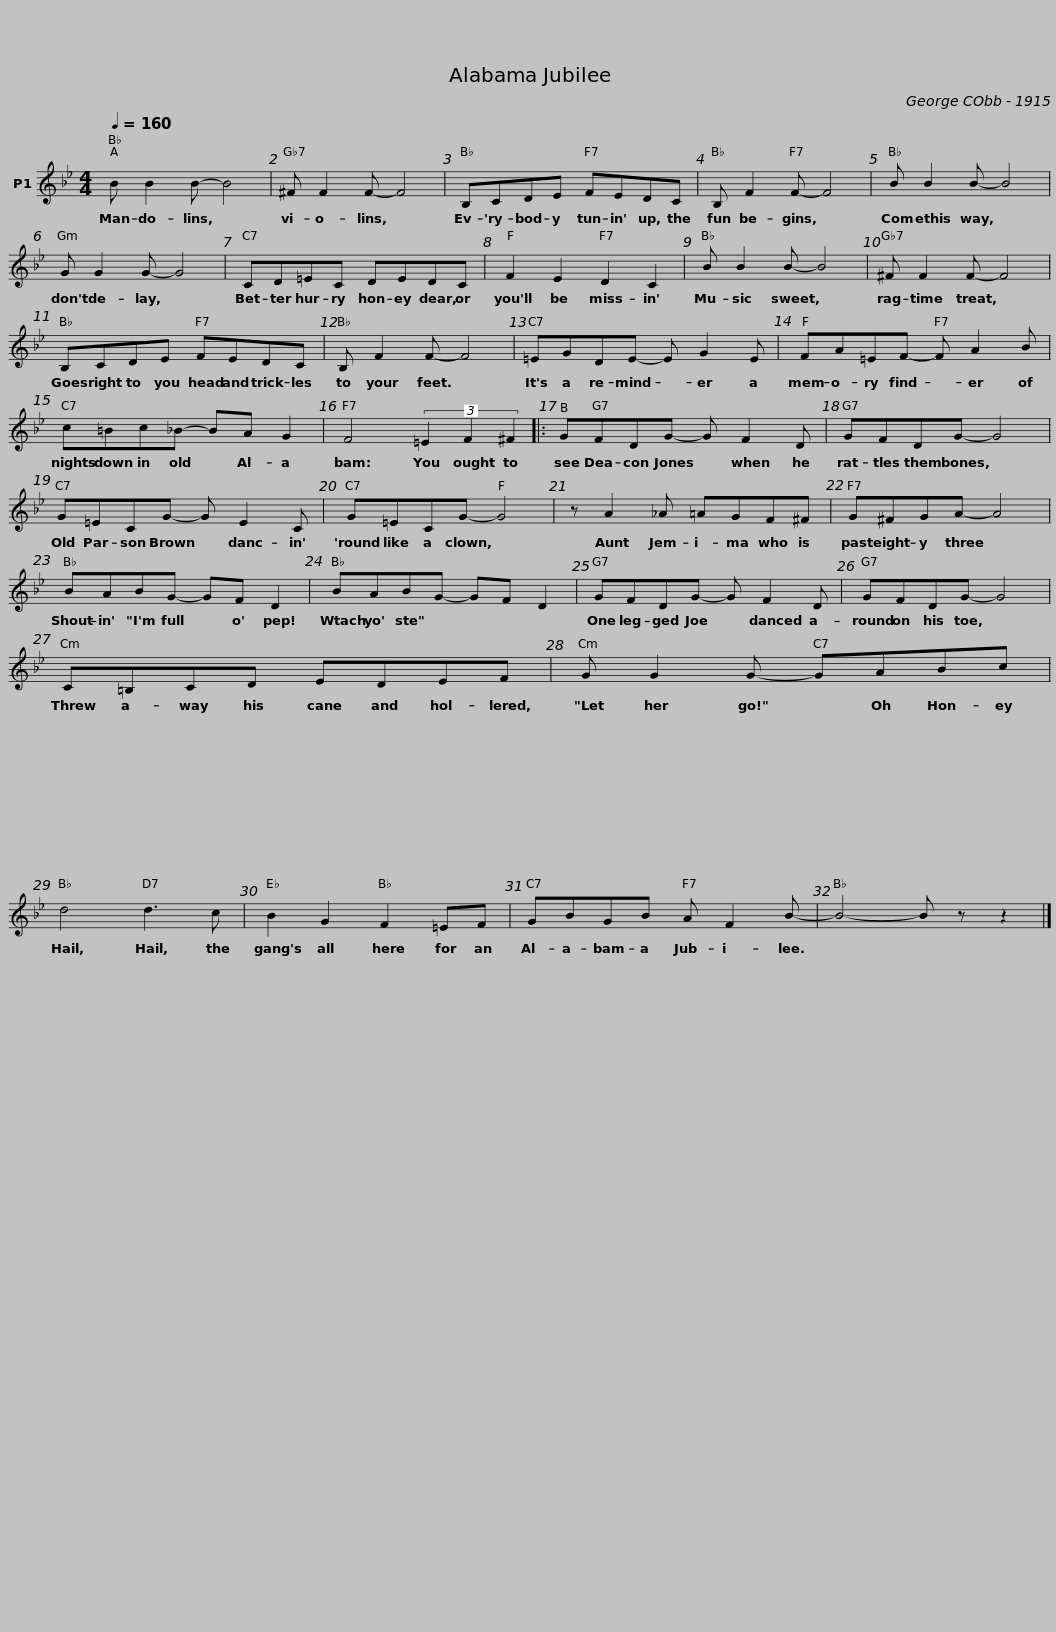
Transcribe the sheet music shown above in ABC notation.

X:1
L:1/8
Q:1/4=160
M:4/4
I:linebreak $
K:Bb
V:1 treble
V:1
 B B2 B- B4 | ^F F2 F- F4 | B,CDE FEDC | B, F2 F- F4 |$ B B2 B- B4 |$ %5
 G G2 G- G4 | CD=EC DEDC | F2 E2 D2 C2 |$ B B2 B- B4 | ^F F2 F- F4 |$ %10
 B,CDE FEDC | B, F2 F- F4 | =EGDE- E G2 E |$ FA=EF- F A2 B |$ c=Bc_B- BA G2 | %15
 F4 (3=E2 F2 ^F2 |: GFDG- G F2 D |$ GFDG- G4 |$ G=ECG- G E2 C | G=ECG- G4 | %20
 z A2 _A =AGF^F |$ G^FGA- A4 |$ BABG- GF D2 | BABG- GF D2 |$ GFDG- G F2 D |$ %25
 GFDG- G4 | C=B,CD EDEF |$ G G2 G- GABc |$ d4 d3 c | B2 G2 F2 =EF | %30
 GBGB A F2 B- | B4- B z z2 |] %32
